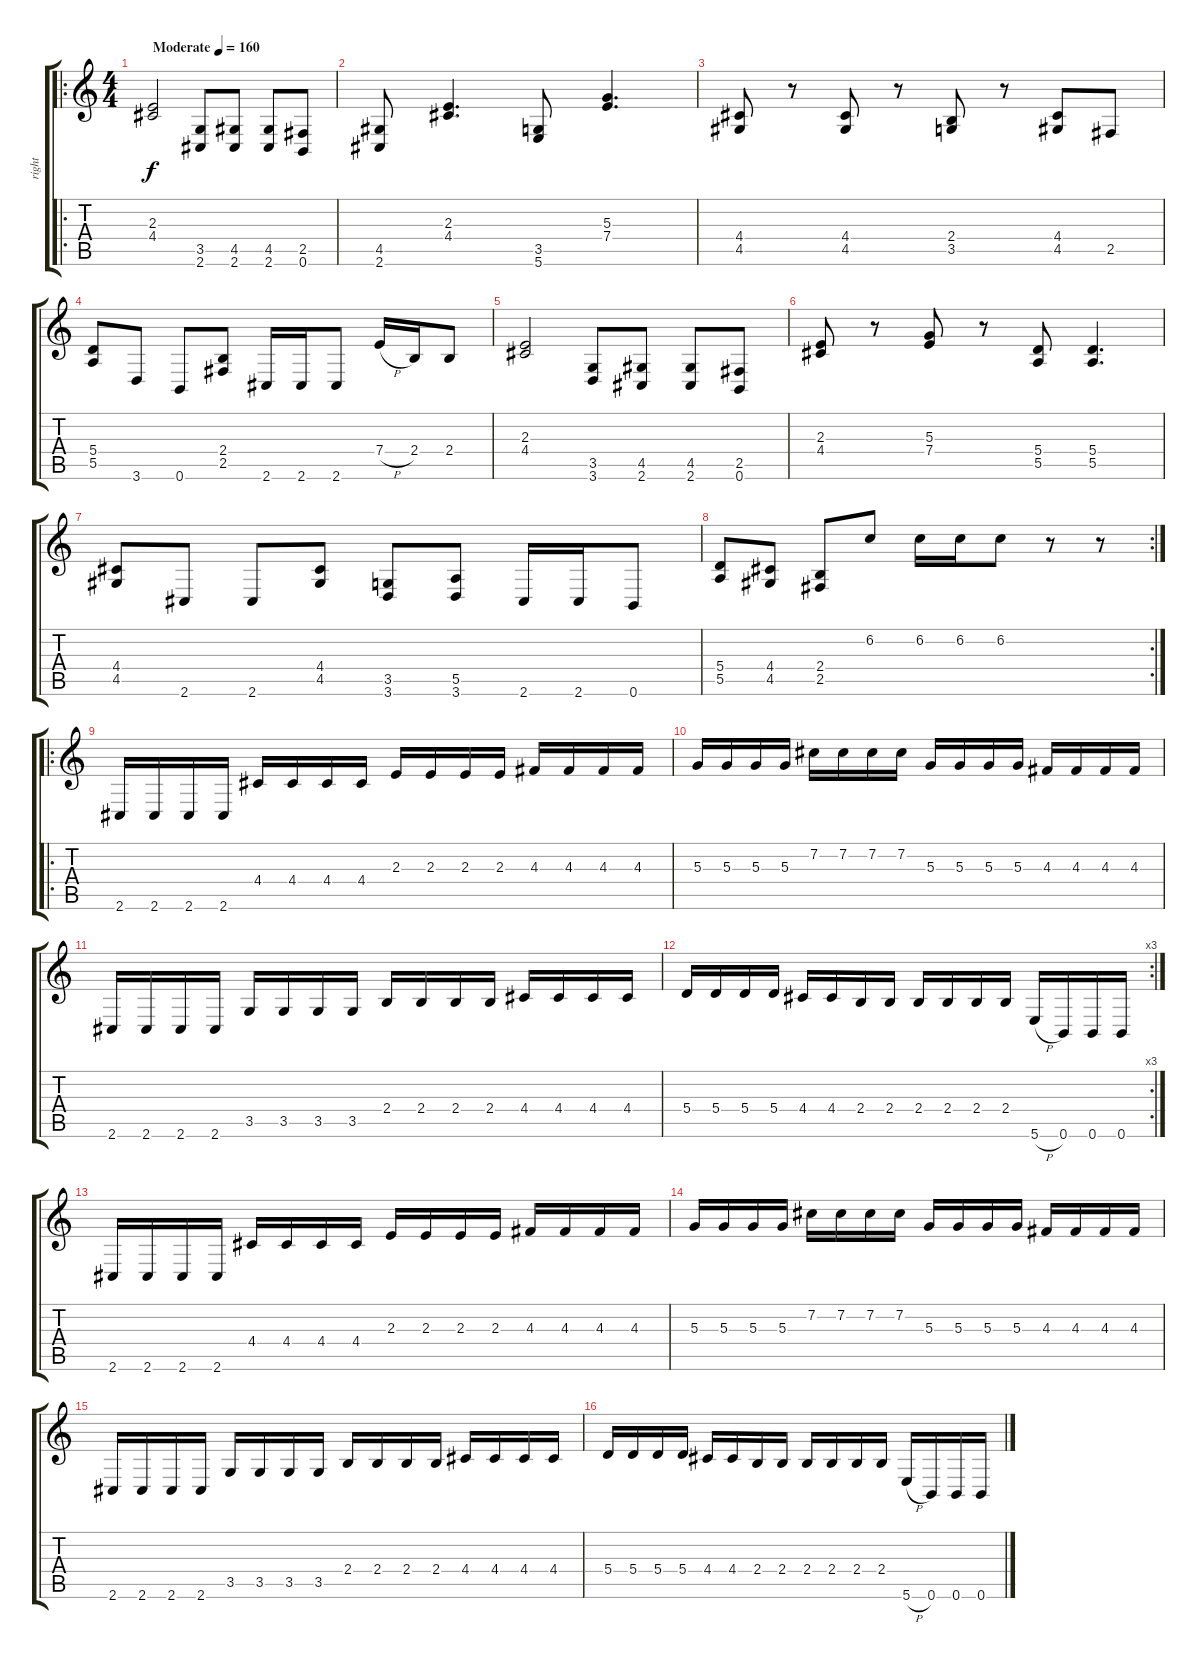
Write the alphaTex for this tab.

\track ("right" "right") {instrument distortionguitar}
\staff {score tabs}
\tuning (B3 Gb3 D3 A2 E2 B1) {hide}
\ro
\ts (4 4)
\tempo (160 "Moderate")
\clef g2
\ks c
(2.3 4.4).2{dy f instrument distortionguitar} (3.5 2.6).8 (4.5 2.6).8 (4.5 2.6).8 (2.5 0.6).8 |
(4.5 2.6).8 (2.3 4.4).4{d} (3.5 5.6).8 (5.3 7.4).4{d} |
(4.4 4.5).8 r.8 (4.4 4.5).8 r.8 (2.4 3.5).8 r.8 (4.4 4.5).8 2.5.8 |
(5.4 5.5).8 3.6.8 0.6.8 (2.4 2.5).8 2.6.16 2.6.16 2.6.8 7.4{h}.16 2.4.16 2.4.8 |
(2.3 4.4).2 (3.5 3.6).8 (4.5 2.6).8 (4.5 2.6).8 (2.5 0.6).8 |
(2.3 4.4).8 r.8 (5.3 7.4).8 r.8 (5.4 5.5).8 (5.4 5.5).4{d} |
(4.4 4.5).8 2.6.8 2.6.8 (4.4 4.5).8 (3.5 3.6).8 (5.5 3.6).8 2.6.16 2.6.16 0.6.8 |
\rc 2
(5.4 5.5).8 (4.4 4.5).8 (2.4 2.5).8 6.2.8 6.2.16 6.2.16 6.2.8 r.8 r.8 |
\ro
2.6.16 2.6.16 2.6.16 2.6.16 4.4.16 4.4.16 4.4.16 4.4.16 2.3.16 2.3.16 2.3.16 2.3.16 4.3.16 4.3.16 4.3.16 4.3.16 |
5.3.16 5.3.16 5.3.16 5.3.16 7.2.16 7.2.16 7.2.16 7.2.16 5.3.16 5.3.16 5.3.16 5.3.16 4.3.16 4.3.16 4.3.16 4.3.16 |
2.6.16 2.6.16 2.6.16 2.6.16 3.5.16 3.5.16 3.5.16 3.5.16 2.4.16 2.4.16 2.4.16 2.4.16 4.4.16 4.4.16 4.4.16 4.4.16 |
\rc 3
5.4.16 5.4.16 5.4.16 5.4.16 4.4.16 4.4.16 2.4.16 2.4.16 2.4.16 2.4.16 2.4.16 2.4.16 5.6{h}.16 0.6.16 0.6.16 0.6.16 |
2.6.16 2.6.16 2.6.16 2.6.16 4.4.16 4.4.16 4.4.16 4.4.16 2.3.16 2.3.16 2.3.16 2.3.16 4.3.16 4.3.16 4.3.16 4.3.16 |
5.3.16 5.3.16 5.3.16 5.3.16 7.2.16 7.2.16 7.2.16 7.2.16 5.3.16 5.3.16 5.3.16 5.3.16 4.3.16 4.3.16 4.3.16 4.3.16 |
2.6.16 2.6.16 2.6.16 2.6.16 3.5.16 3.5.16 3.5.16 3.5.16 2.4.16 2.4.16 2.4.16 2.4.16 4.4.16 4.4.16 4.4.16 4.4.16 |
5.4.16 5.4.16 5.4.16 5.4.16 4.4.16 4.4.16 2.4.16 2.4.16 2.4.16 2.4.16 2.4.16 2.4.16 5.6{h}.16 0.6.16 0.6.16 0.6.16
